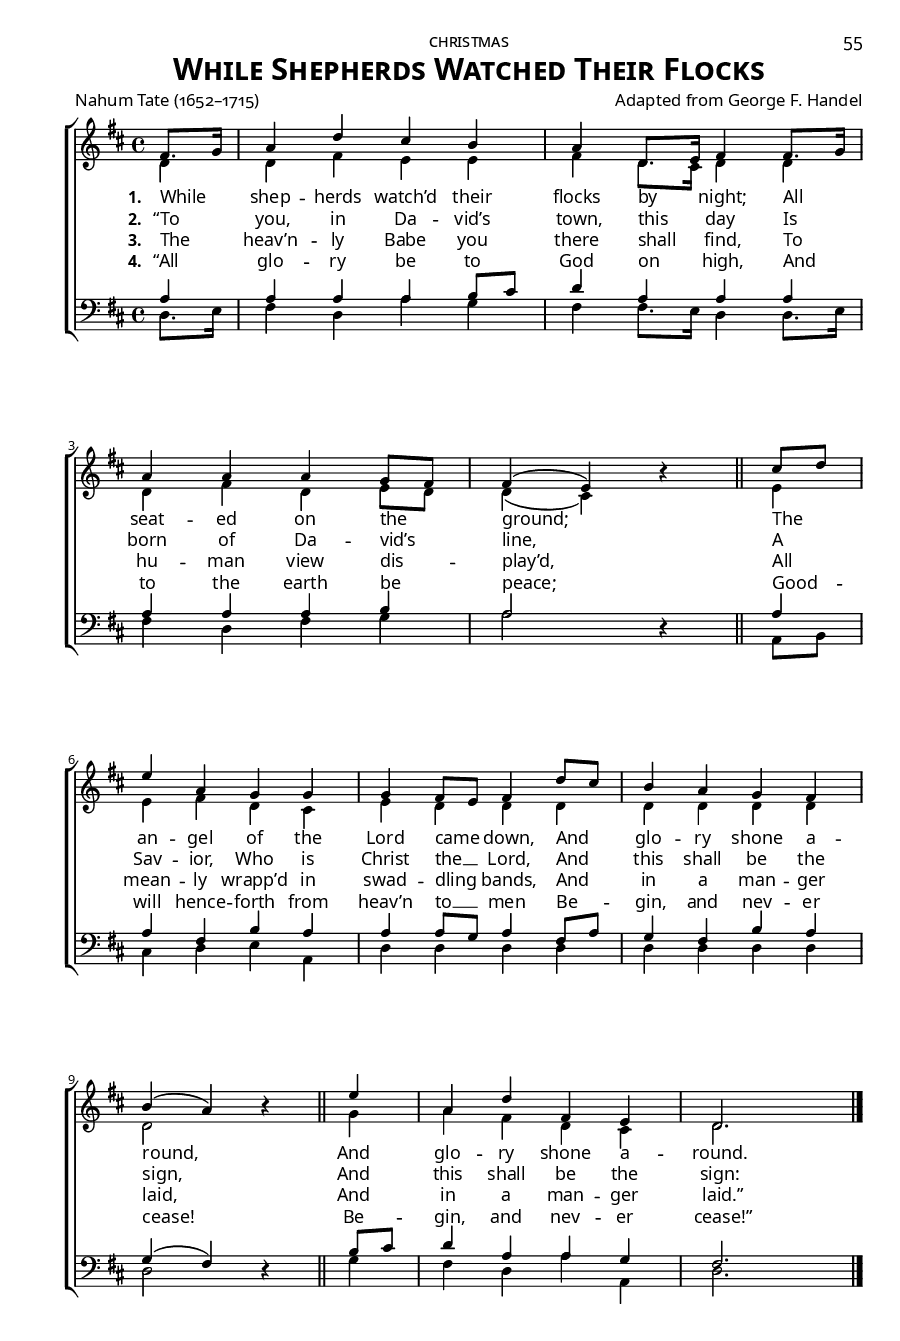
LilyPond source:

\version "2.14.2"
\include "util.ly"
\header {
    title = \markup{\override #'(font-name . "Garamond Premier Pro Semibold"){ \abs-fontsize #15 \smallCapsOldStyle"While Shepherds Watched Their Flocks"}}
    poet = \markup\oldStyleNum"Nahum Tate (1652–1715)"
    composer = \markup\oldStyleNum"Adapted from George F. Handel"
  }\paper {
  print-all-headers = ##f
  paper-height = 9\in
  paper-width = 6\in
  indent = 0\in
  %system-system-spacing = #'((basic-distance . 10) (padding . 0))
  system-system-spacing =
    #'((basic-distance . 35)
       (minimum-distance . 0)
       (padding . -2)
       (stretchability . 200))
  markup-system-spacing =
    #'((basic-distance . 0)
       (minimum-distance . 0)
       (padding . 0.5)
       (stretchability . 0))
  system-markup-spacing =
    #'((basic-distance . 0)
       (minimum-distance . 0)
       (padding . 0.5)
       (stretchability . 0))
  
  ragged-last-bottom = ##t
  ragged-bottom = ##f
  two-sided = ##t
  inner-margin = 0.5\in
  outer-margin = 0.25\in
  top-margin = 0.25\in
  bottom-margin = 0.25\in
  first-page-number = #055
  print-first-page-number = ##t
  headerLine = \markup{\override #'(font-name . "Garamond Premier Pro") \smallCapsOldStyle"christmas"}
  oddHeaderMarkup = \markup\fill-line{
     \override #'(font-name . "Garamond Premier Pro")\abs-fontsize #8.5
     \combine 
        \fill-line{"" \on-the-fly #print-page-number-check-first
        \oldStylePageNum""
        }
        \fill-line{\headerLine}
  }
  evenHeaderMarkup = \markup {
     \override #'(font-name . "Garamond Premier Pro")\abs-fontsize #8.5
     \combine
        \on-the-fly #print-page-number-check-first
        \oldStylePageNum""
        \fill-line{\headerLine}
  }
}
#(set-global-staff-size 14.6) \paper{ #(define fonts (make-pango-font-tree "GoudyOlSt BT" "Garamond Premier Pro" "Garamond Premier Pro" (/ 14.6 20))) }
global = {
  \key d \major
  \time 4/4
  \autoBeamOff
  \override DynamicLineSpanner #'staff-padding = #0.0
  \override DynamicLineSpanner #'Y-extent = #'(-1 . 1)
}

sopMusic = \relative c' {
  \partial 4 fis8.[ g16] |
  a4 d cis b |
  a d,8.[ e16] fis4 fis8.[ g16] |
  a4 a a g8[ fis] |
  
  \partial 4*3 fis4( e) b'\rest \bar "||"
  \partial 4 cis8[ d] | \break
  e4 a, \bar"" g g |
  g fis8[ e] fis4 d'8[ cis] |
  
  b4 a g fis |
  \partial 4*3 b( a) b\rest \bar "||"
  \partial 4 e |
  a, d fis, e |
  \partial 4*3 d2. \bar "|."
}
sopWords = \lyricmode {
  
}

altoMusic = \relative c' {
  d4 |
  d4 fis e e |
  fis d8.[ cis16] d4 d |
  d fis d e8[ d] |
  
  d4( cis) s |
  e |
  e fis d cis |
  e d d d |
  
  d d d d |
  d2 s4 |
  g |
  a fis d4 cis |
  d2. \bar "|."
}
altoWords = \lyricmode {
  \dropLyricsXI
  \set stanza = #"1. "
  While shep -- herds watch’d their flocks by night;
    All seat -- ed on the ground;
  The an -- gel of the Lord came down,
    And glo -- ry shone a -- round,
    And glo -- ry shone a -- round.
}
altoWordsII = \lyricmode {
  \dropLyricsXI
  \set stanza = #"2. "
  “To you, in Da -- vid’s town, this day
    Is born of Da -- vid’s line,
  A Sav -- ior, Who is Christ the __ Lord,
    And this shall be the sign,
    And this shall be the sign:
}
altoWordsIII = \lyricmode {
  \dropLyricsXI
  \set stanza = #"3. "
  The heav’n -- ly Babe you there shall find,
    To hu -- man view dis -- play’d,
  All mean -- ly wrapp’d in swad -- dling bands,
    And in a man -- ger laid,
    And in a man -- ger laid.”
}
altoWordsIV = \lyricmode {
  \dropLyricsXI
  \set stanza = #"4. "
  “All glo -- ry be to God on high,
    And to the earth be peace;
  Good -- will hence -- forth from heav’n to __ men
    Be -- gin, and nev -- er cease!
    Be -- gin, and nev -- er cease!”
}

tenorMusic = \relative c' {
  a4 |
  a a a b8[ cis] |
  d4 a a a |
  a a a b |
  
  a2 s4 |
  a |
  a fis b a |
  a a8[ g] a4 fis8[ a] |
  
  g4 fis b a |
  g( fis) s |
  b8[ cis] |
  d4 a a g |
  fis2. \bar "|."
}
tenorWords = \lyricmode {

}

bassMusic = \relative c {
  d8.[ e16] |
  fis4 d a' g |
  fis fis8.[ e16] d4 d8.[ e16] |
  fis4 d fis g |
  
  a2 d,4\rest |
  a8[ b] |
  cis4 d e a, |
  d d d d |
  
  d d d d |
  d2 d4\rest |
  g4 |
  fis d a'4 a, |
  d2. \bar "|."
}
bassWords = \lyricmode {

}

\score {
  <<
   \new ChoirStaff <<
%    \new Lyrics = sopranos \with { \override VerticalAxisGroup #'nonstaff-relatedstaff-spacing = #'((basic-distance . 1)) }
    \new Staff = women <<
      \new Voice = "sopranos" { \voiceOne << \global \sopMusic >> }
      \new Voice = "altos" { \voiceTwo << \global \altoMusic >> }
    >>
    \new Lyrics \with { alignAboveContext = #"women" \override VerticalAxisGroup #'nonstaff-relatedstaff-spacing = #'((basic-distance . 1))} \lyricsto "sopranos" \sopWords
    \new Lyrics = "altosIV"  \with { alignBelowContext = #"women" } \lyricsto "sopranos" \altoWordsIV
    \new Lyrics = "altosIII"  \with { alignBelowContext = #"women" } \lyricsto "sopranos" \altoWordsIII
    \new Lyrics = "altosII"  \with { alignBelowContext = #"women" } \lyricsto "sopranos" \altoWordsII
    \new Lyrics = "altos"  \with { alignBelowContext = #"women" \override VerticalAxisGroup #'nonstaff-relatedstaff-spacing = #'((padding . -0.9)) } \lyricsto "sopranos" \altoWords
   \new Staff = men <<
      \clef bass
      \new Voice = "tenors" { \voiceOne << \global \tenorMusic >> }
      \new Voice = "basses" { \voiceTwo << \global \bassMusic >> }
    >>
    \new Lyrics \with { alignAboveContext = #"men" \override VerticalAxisGroup #'nonstaff-relatedstaff-spacing = #'((basic-distance . 1)) } \lyricsto "tenors" \tenorWords
    \new Lyrics \with { alignBelowContext = #"men" \override VerticalAxisGroup #'nonstaff-relatedstaff-spacing = #'((basic-distance . 1)) } \lyricsto "basses" \bassWords
  >>
%    \new PianoStaff << \new Staff { \new Voice { \pianoRH } } \new Staff { \clef "bass" \pianoLH } >>
  >>
  \layout {
    %#(layout-set-staff-size 14.6)
    #(define fonts (make-pango-font-tree "GoudyOlSt BT" "Garamond Premier Pro" "Garamond Premier Pro" (/ 14 20)))
    \context {
      \Score
      \override SpacingSpanner #'base-shortest-duration = #(ly:make-moment 1 4)
      \override SpacingSpanner #'common-shortest-duration = #(ly:make-moment 1 4)
    }
    \context {
      % Remove all empty staves
      % \Staff \RemoveEmptyStaves \override VerticalAxisGroup #'remove-first = ##t
    }
%6.14g \context { \Lyrics \override LyricText #'font-size = #0.6 }
%{IF_LESSER
\context {
  \Lyrics
  \override LyricText #'font-size = #1.1
}
%}%END_IF_LESSER
    \context {
      \Lyrics
      \override LyricText #'X-offset = #center-on-word
    }
  }
  
  \midi {
    \tempo 4 = 90
    \set Staff.midiInstrument = "flute"
  
    \context {
      \Voice
      \remove "Dynamic_performer"
    }
  }
}
